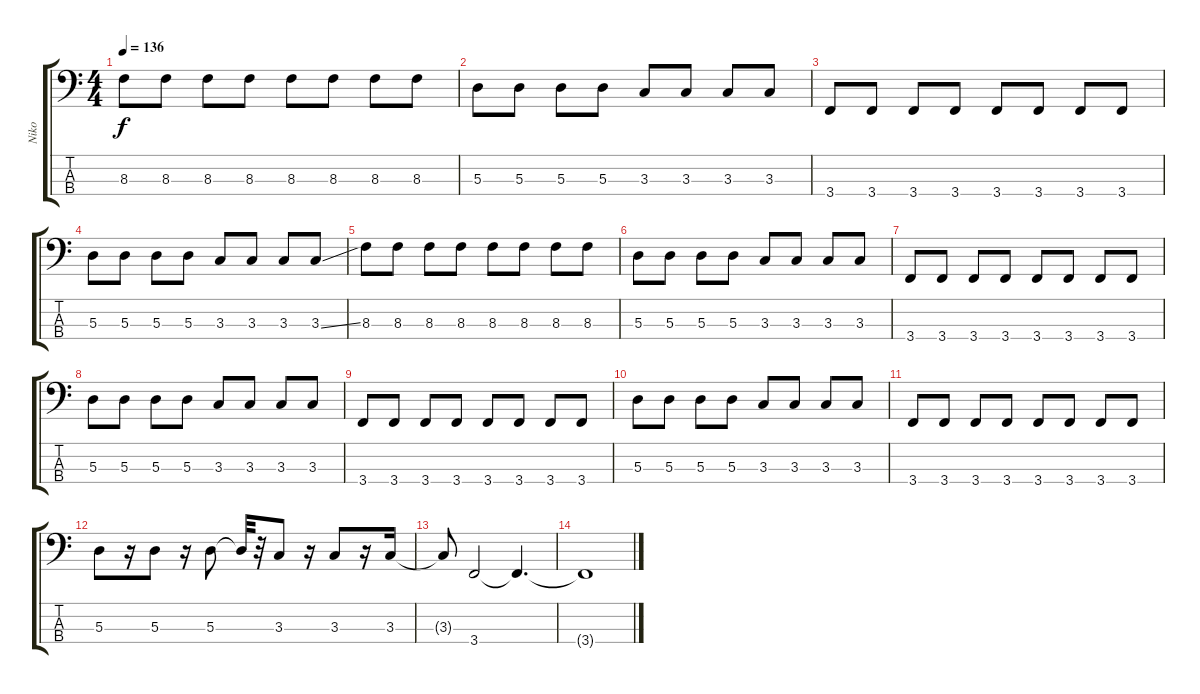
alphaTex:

\track ("Niko" "Niko") {instrument electricbasspick}
\staff {score tabs}
\tuning (G2 D2 A1 D1) {hide}
\ts (4 4)
\tempo 136
\clef f4
\ks c
8.3.8{dy f} 8.3.8 8.3.8 8.3.8 8.3.8 8.3.8 8.3.8 8.3.8 |
5.3.8 5.3.8 5.3.8 5.3.8 3.3.8 3.3.8 3.3.8 3.3.8 |
3.4.8 3.4.8 3.4.8 3.4.8 3.4.8 3.4.8 3.4.8 3.4.8 |
5.3.8 5.3.8 5.3.8 5.3.8 3.3.8 3.3.8 3.3.8 3.3{ss}.8 |
8.3.8 8.3.8 8.3.8 8.3.8 8.3.8 8.3.8 8.3.8 8.3.8 |
5.3.8 5.3.8 5.3.8 5.3.8 3.3.8 3.3.8 3.3.8 3.3.8 |
3.4.8 3.4.8 3.4.8 3.4.8 3.4.8 3.4.8 3.4.8 3.4.8 |
5.3.8 5.3.8 5.3.8 5.3.8 3.3.8 3.3.8 3.3.8 3.3.8 |
3.4.8 3.4.8 3.4.8 3.4.8 3.4.8 3.4.8 3.4.8 3.4.8 |
5.3.8 5.3.8 5.3.8 5.3.8 3.3.8 3.3.8 3.3.8 3.3.8 |
3.4.8 3.4.8 3.4.8 3.4.8 3.4.8 3.4.8 3.4.8 3.4.8 |
5.3.8 r.16 5.3.8 r.16 5.3.8 5.3{t}.32 r.32 3.3.8 r.16 3.3.8 r.16 3.3.16 |
3.3{t}.8 3.4.2 3.4{t}.4{d} |
3.4{t}.1
